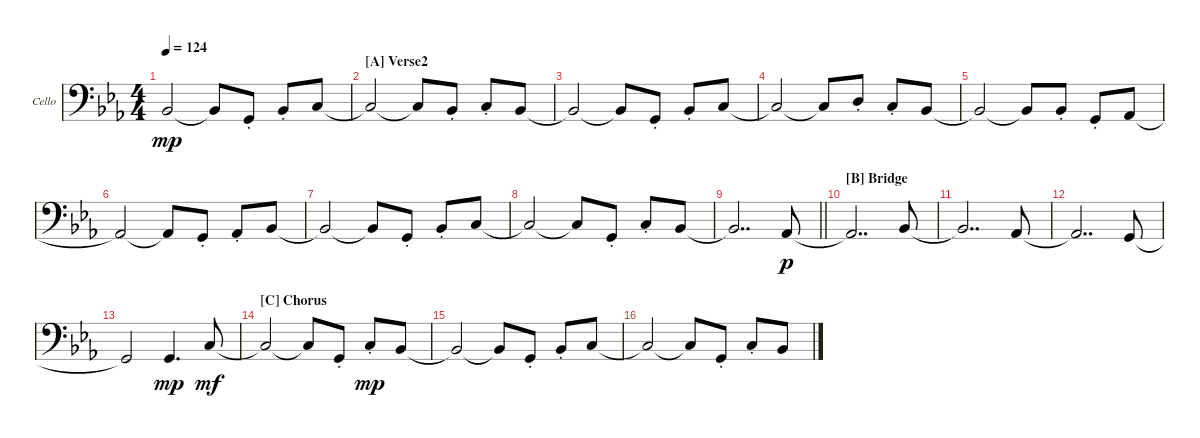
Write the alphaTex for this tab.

\bracketExtendMode groupsimilarinstruments
\firstSystemTrackNameOrientation horizontal
\otherSystemsTrackNameOrientation horizontal
\track ("Celloensemble" "Cello") {instrument cello}
\staff {score}
\tuning (A3 D3 G2 C2)
\ts (4 4)
\tempo 124
\clef f4
\ks cminor
3.3{t}.2{dy mp} 3.3{t}.8 7.4{st}.8 10.4{st}.8 12.4.8 |
\section ("A" "Verse2")
12.4{t}.2 12.4{t}.8 3.3{st}.8 5.3{st}.8 3.3.8 |
3.3{t}.2 3.3{t}.8 0.3{st}.8 3.3{st}.8 5.3.8 |
5.3{t}.2 5.3{t}.8 7.3{st}.8 5.3{st}.8 3.3.8 |
3.3{t}.2 3.3{t}.8 10.4{st}.8 0.3{st}.8 1.3.8 |
1.3{t}.2 1.3{t}.8 0.3{st}.8 1.3{st}.8 3.3.8 |
3.3{t}.2 3.3{t}.8 0.3{st}.8 3.3{st}.8 5.3.8 |
5.3{t}.2 5.3{t}.8 7.4{st}.8 12.4{st}.8 10.4.8 |
\barLineRight lightlight
10.4{t}.2{dd} 1.3.8{dy p} |
\section ("B" "Bridge")
1.3{t}.2{dd} 10.4.8 |
10.4{t}.2{dd} 1.3.8 |
1.3{t}.2{dd} 0.3.8 |
0.3{t}.2 7.4.4{d dy mp} 12.4.8{dy mf} |
\section ("C" "Chorus")
12.4{t}.2 12.4{t}.8 7.4{st}.8 5.3{st}.8{dy mp} 3.3.8 |
3.3{t}.2 3.3{t}.8 0.3{st}.8 3.3{st}.8 5.3.8 |
5.3{t}.2 5.3{t}.8 0.3{st}.8 5.3{st}.8 3.3.8
